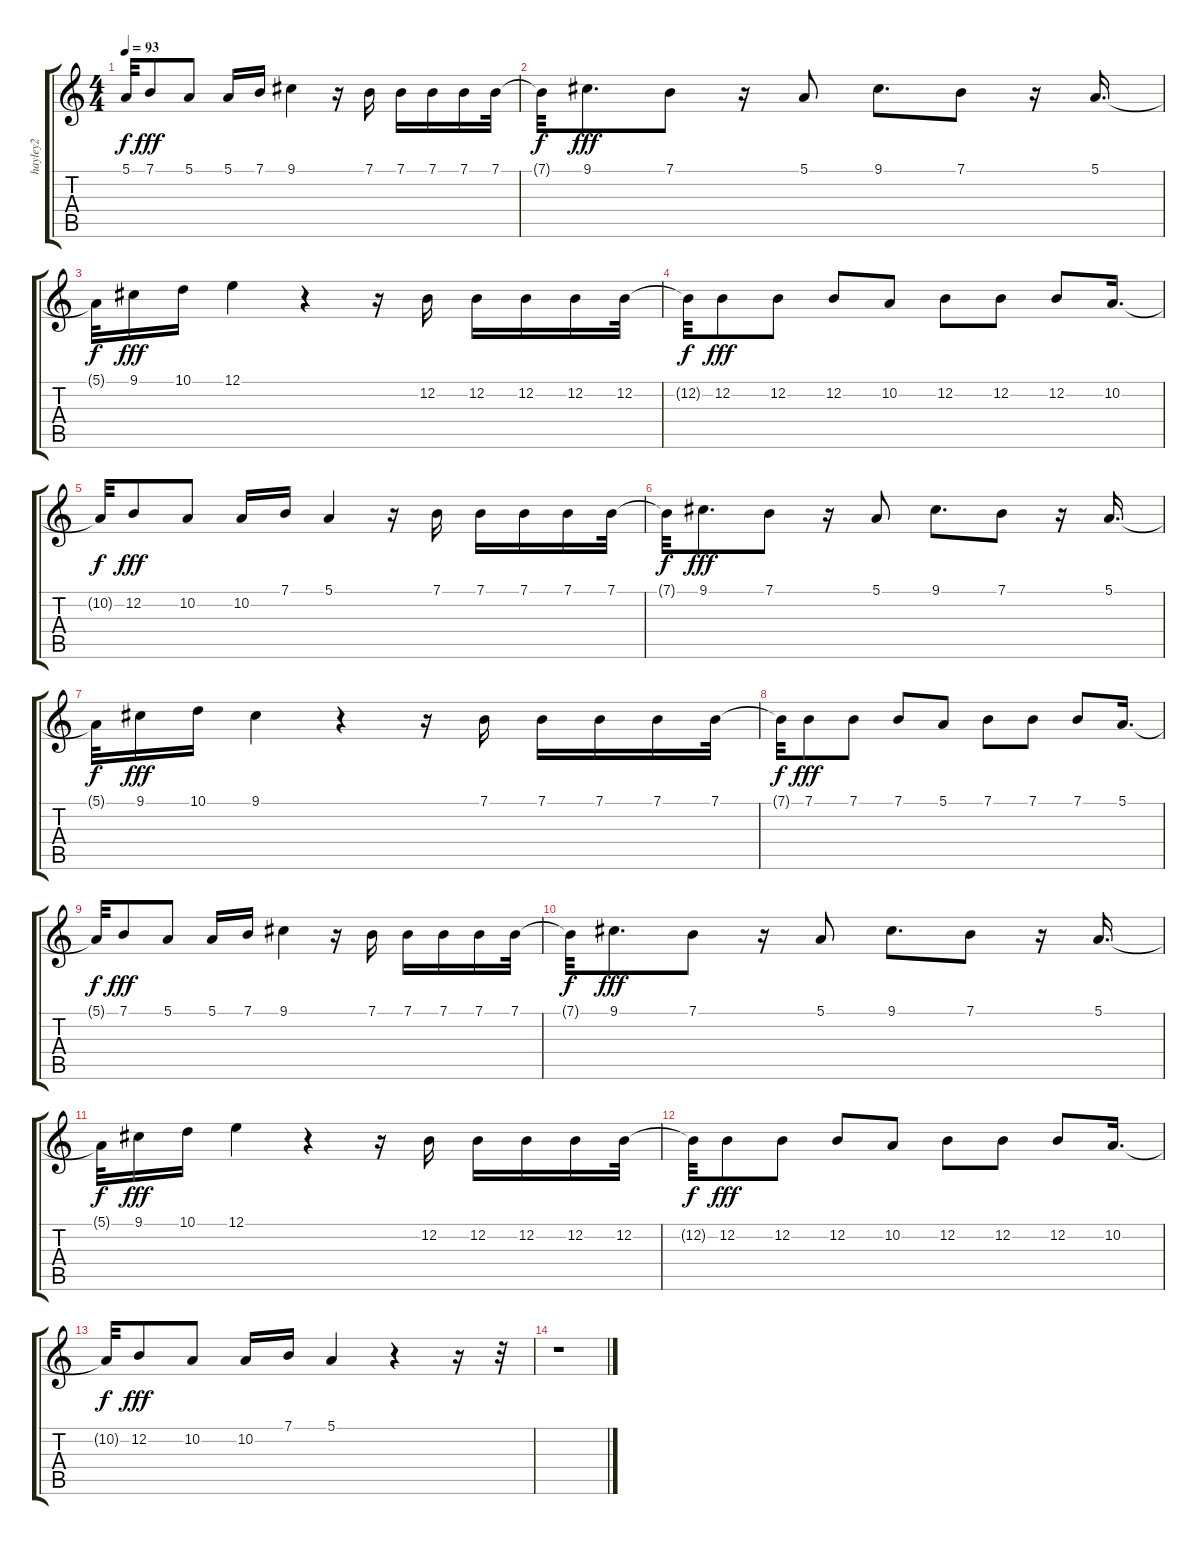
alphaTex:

\track ("hayley2" "hayley2") {instrument recorder}
\staff {score tabs}
\tuning (E4 B3 G3 D3 A2 E2) {hide}
\ts (4 4)
\tempo 93
\clef g2
\ks c
5.1{t}.32{dy f} 7.1.8{dy fff} 5.1.8 5.1.16 7.1.16 9.1.4 r.16 7.1.16 7.1.16 7.1.16 7.1.16 7.1.32 |
7.1{t}.32{dy f} 9.1.8{d dy fff} 7.1.8 r.16 5.1.8 9.1.8{d} 7.1.8 r.16 5.1.16{d} |
5.1{t}.32{dy f} 9.1.16{dy fff} 10.1.16 12.1.4 r.4 r.16 12.2.16 12.2.16 12.2.16 12.2.16 12.2.32 |
12.2{t}.32{dy f} 12.2.8{dy fff} 12.2.8 12.2.8 10.2.8 12.2.8 12.2.8 12.2.8 10.2.16{d} |
10.2{t}.32{dy f} 12.2.8{dy fff} 10.2.8 10.2.16 7.1.16 5.1.4 r.16 7.1.16 7.1.16 7.1.16 7.1.16 7.1.32 |
7.1{t}.32{dy f} 9.1.8{d dy fff} 7.1.8 r.16 5.1.8 9.1.8{d} 7.1.8 r.16 5.1.16{d} |
5.1{t}.32{dy f} 9.1.16{dy fff} 10.1.16 9.1.4 r.4 r.16 7.1.16 7.1.16 7.1.16 7.1.16 7.1.32 |
7.1{t}.32{dy f} 7.1.8{dy fff} 7.1.8 7.1.8 5.1.8 7.1.8 7.1.8 7.1.8 5.1.16{d} |
5.1{t}.32{dy f} 7.1.8{dy fff} 5.1.8 5.1.16 7.1.16 9.1.4 r.16 7.1.16 7.1.16 7.1.16 7.1.16 7.1.32 |
7.1{t}.32{dy f} 9.1.8{d dy fff} 7.1.8 r.16 5.1.8 9.1.8{d} 7.1.8 r.16 5.1.16{d} |
5.1{t}.32{dy f} 9.1.16{dy fff} 10.1.16 12.1.4 r.4 r.16 12.2.16 12.2.16 12.2.16 12.2.16 12.2.32 |
12.2{t}.32{dy f} 12.2.8{dy fff} 12.2.8 12.2.8 10.2.8 12.2.8 12.2.8 12.2.8 10.2.16{d} |
10.2{t}.32{dy f} 12.2.8{dy fff} 10.2.8 10.2.16 7.1.16 5.1.4 r.4 r.16 r.32 |
r.1
